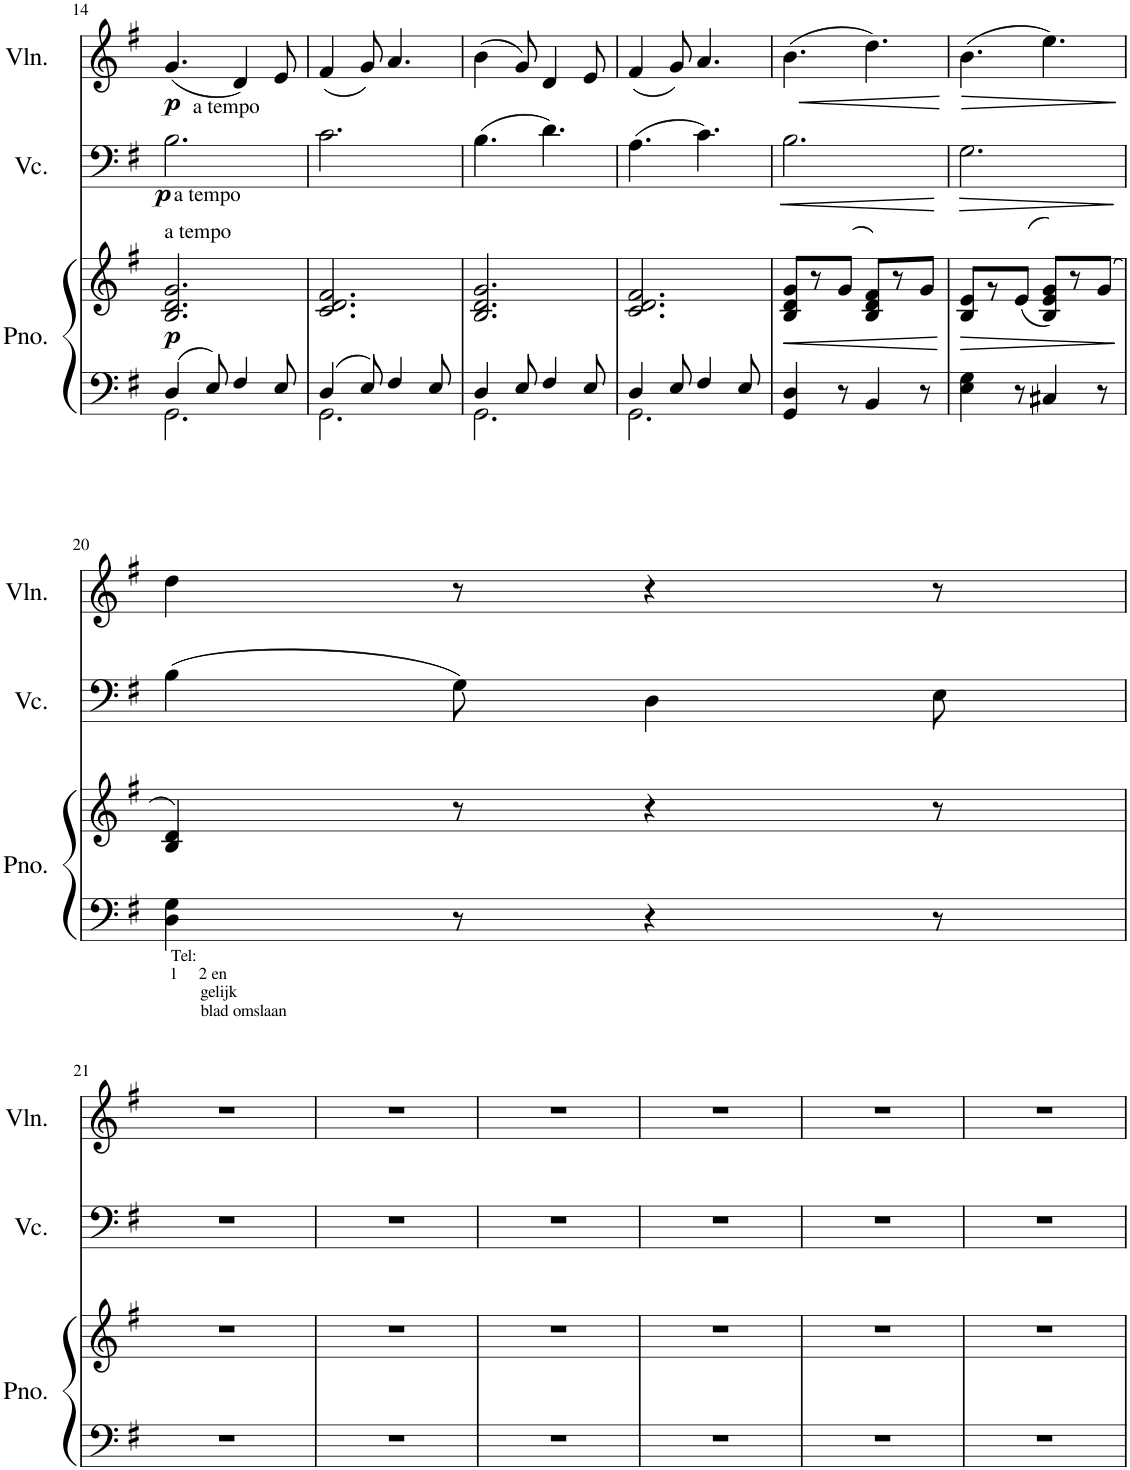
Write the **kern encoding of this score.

**kern	**kern	**dynam	**kern	**dynam	**kern	**dynam
*part3	*part3	*part3	*part2	*part2	*part1	*part1
*staff4	*staff3	*staff3/4	*staff2	*staff2	*staff1	*staff1
*I"Piano	*	*	*I"Violoncello	*	*I"Violin	*
*I'Pno.	*	*	*I'Vc.	*	*I'Vln.	*
!!LO:PB:g=z
*clefF4	*clefG2	*	*clefF4	*	*clefG2	*
*k[f#]	*k[f#]	*	*k[f#]	*	*k[f#]	*
*M6/8	*M6/8	*	*M6/8	*	*M6/8	*
=14	=14	=14	=14	=14	=14	=14
*^	*	*	*	*	*	*
!	!	!	!	!	!	!LO:TX:b:t=a tempo	!
!	!	!	!	!LO:TX:b:t=a tempo	!	!	!
!	!	!LO:TX:a:t=a tempo	!	!	!	!	!
!	!	!	!LO:DY:b	!	!LO:DY:b	!	!LO:DY:b
4D/	2.GG\	2.B/ 2.d/ 2.g/	p	2.B\	p	(4.g/	p
8E/	.	.	.	.	.	.	.
4F#/	.	.	.	.	.	4d/)	.
8E/	.	.	.	.	.	8e/	.
=15	=15	=15	=15	=15	=15	=15	=15
4D/	2.GG\	2.c/ 2.d/ 2.f#/	.	2.c\	.	(4f#/	.
8E/	.	.	.	.	.	8g/)	.
4F#/	.	.	.	.	.	4.a/	.
8E/	.	.	.	.	.	.	.
=16	=16	=16	=16	=16	=16	=16	=16
4D/	2.GG\	2.B/ 2.d/ 2.g/	.	(4.B\	.	(4b\	.
8E/	.	.	.	.	.	8g/)	.
4F#/	.	.	.	4.d\)	.	4d/	.
8E/	.	.	.	.	.	8e/	.
=17	=17	=17	=17	=17	=17	=17	=17
4D/	2.GG\	2.c/ 2.d/ 2.f#/	.	(4.A\	.	(4f#/	.
8E/	.	.	.	.	.	8g/)	.
4F#/	.	.	.	4.c\)	.	4.a/	.
8E/	.	.	.	.	.	.	.
*v	*v	*	*	*	*	*	*
=18	=18	=18	=18	=18	=18	=18
!	!	!LO:HP:b	!	!LO:HP:b	!	!
4GG/ 4D/	8B/ 8d/ 8g/L	<	2.B\	<	(4.b\	.
.	8r	.	.	.	.	.
8r	(>8g/J	.	.	.	.	.
!	!	!	!	!	!	!LO:HP:b
4BB/	8B/ 8d/ 8f#/L)	.	.	.	4.dd\)	<
.	8r	.	.	.	.	.
8r	8g/J	.	.	.	.	.
.	.	[	.	[	.	[
=19	=19	=19	=19	=19	=19	=19
!	!	!LO:HP:b	!	!LO:HP:b	!	!LO:HP:b
4E\ 4G\	8B/ 8e/L	>	2.G\	>	(4.b\	>
.	8r	.	.	.	.	.
8r	(>(8e/J	.	.	.	.	.
4C#X/	8B/ 8e/ 8g/L))	.	.	.	4.ee\)	.
.	8r	.	.	.	.	.
8r	(>8g/J	.	.	.	.	.
.	.	]	.	]	.	]
!!LO:LB:g=z
=20	=20	=20	=20	=20	=20	=20
!LO:TX:b:t=Tel&colon;	!	!	!	!	!	!
!LO:TX:b:t=1     2 en	!	!	!	!	!	!
!LO:TX:b:t=gelijk	!	!	!	!	!	!
!LO:TX:b:t=blad omslaan	!	!	!	!	!	!
4D\ 4G\	4B/ 4d/)	.	(4B\	.	4dd\	.
8r	8r	.	8G\)	.	8r	.
4r	4r	.	4D\	.	4r	.
8r	8r	.	8E\	.	8r	.
!!LO:LB:g=z
=21	=21	=21	=21	=21	=21	=21
2.r	2.r	.	2.r	.	2.r	.
=22	=22	=22	=22	=22	=22	=22
2.r	2.r	.	2.r	.	2.r	.
=23	=23	=23	=23	=23	=23	=23
2.r	2.r	.	2.r	.	2.r	.
=24	=24	=24	=24	=24	=24	=24
2.r	2.r	.	2.r	.	2.r	.
=25	=25	=25	=25	=25	=25	=25
2.r	2.r	.	2.r	.	2.r	.
=26	=26	=26	=26	=26	=26	=26
2.r	2.r	.	2.r	.	2.r	.
=	=	=	=	=	=	=
*-	*-	*-	*-	*-	*-	*-
